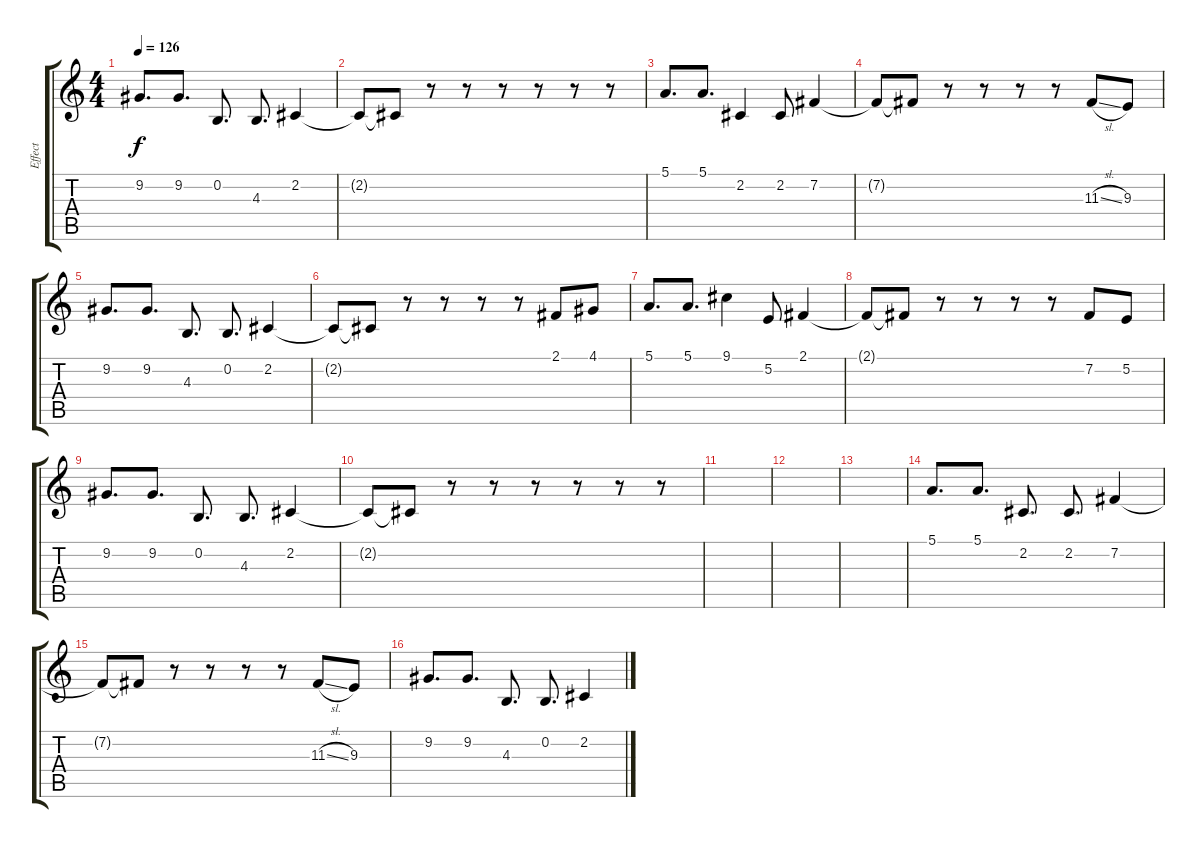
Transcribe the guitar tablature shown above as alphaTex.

\track ("Effect" "Effect") {instrument lead2sawtooth}
\staff {score tabs}
\tuning (E4 B3 G3 D3 A2 E2) {hide}
\ts (4 4)
\tempo 126
\clef g2
\ks c
9.2.8{d dy f} 9.2.8{d} 0.2.8{d} 4.3.8{d} 2.2.4 |
2.2{t}.8 2.2{t}.8 r.8 r.8 r.8 r.8 r.8 r.8 |
5.1.8{d} 5.1.8{d} 2.2.4 2.2.8 7.2.4 |
7.2{t}.8 7.2{t}.8 r.8 r.8 r.8 r.8 11.3{sl}.8 9.3.8 |
9.2.8{d} 9.2.8{d} 4.3.8{d} 0.2.8{d} 2.2.4 |
2.2{t}.8 2.2{t}.8 r.8 r.8 r.8 r.8 2.1.8 4.1.8 |
5.1.8{d} 5.1.8{d} 9.1.4 5.2.8 2.1.4 |
2.1{t}.8 2.1{t}.8 r.8 r.8 r.8 r.8 7.2.8 5.2.8 |
9.2.8{d} 9.2.8{d} 0.2.8{d} 4.3.8{d} 2.2.4 |
2.2{t}.8 2.2{t}.8 r.8 r.8 r.8 r.8 r.8 r.8 |
|
|
|
5.1.8{d} 5.1.8{d} 2.2.8{d} 2.2.8{d} 7.2.4 |
7.2{t}.8 7.2{t}.8 r.8 r.8 r.8 r.8 11.3{sl}.8 9.3.8 |
9.2.8{d} 9.2.8{d} 4.3.8{d} 0.2.8{d} 2.2.4
